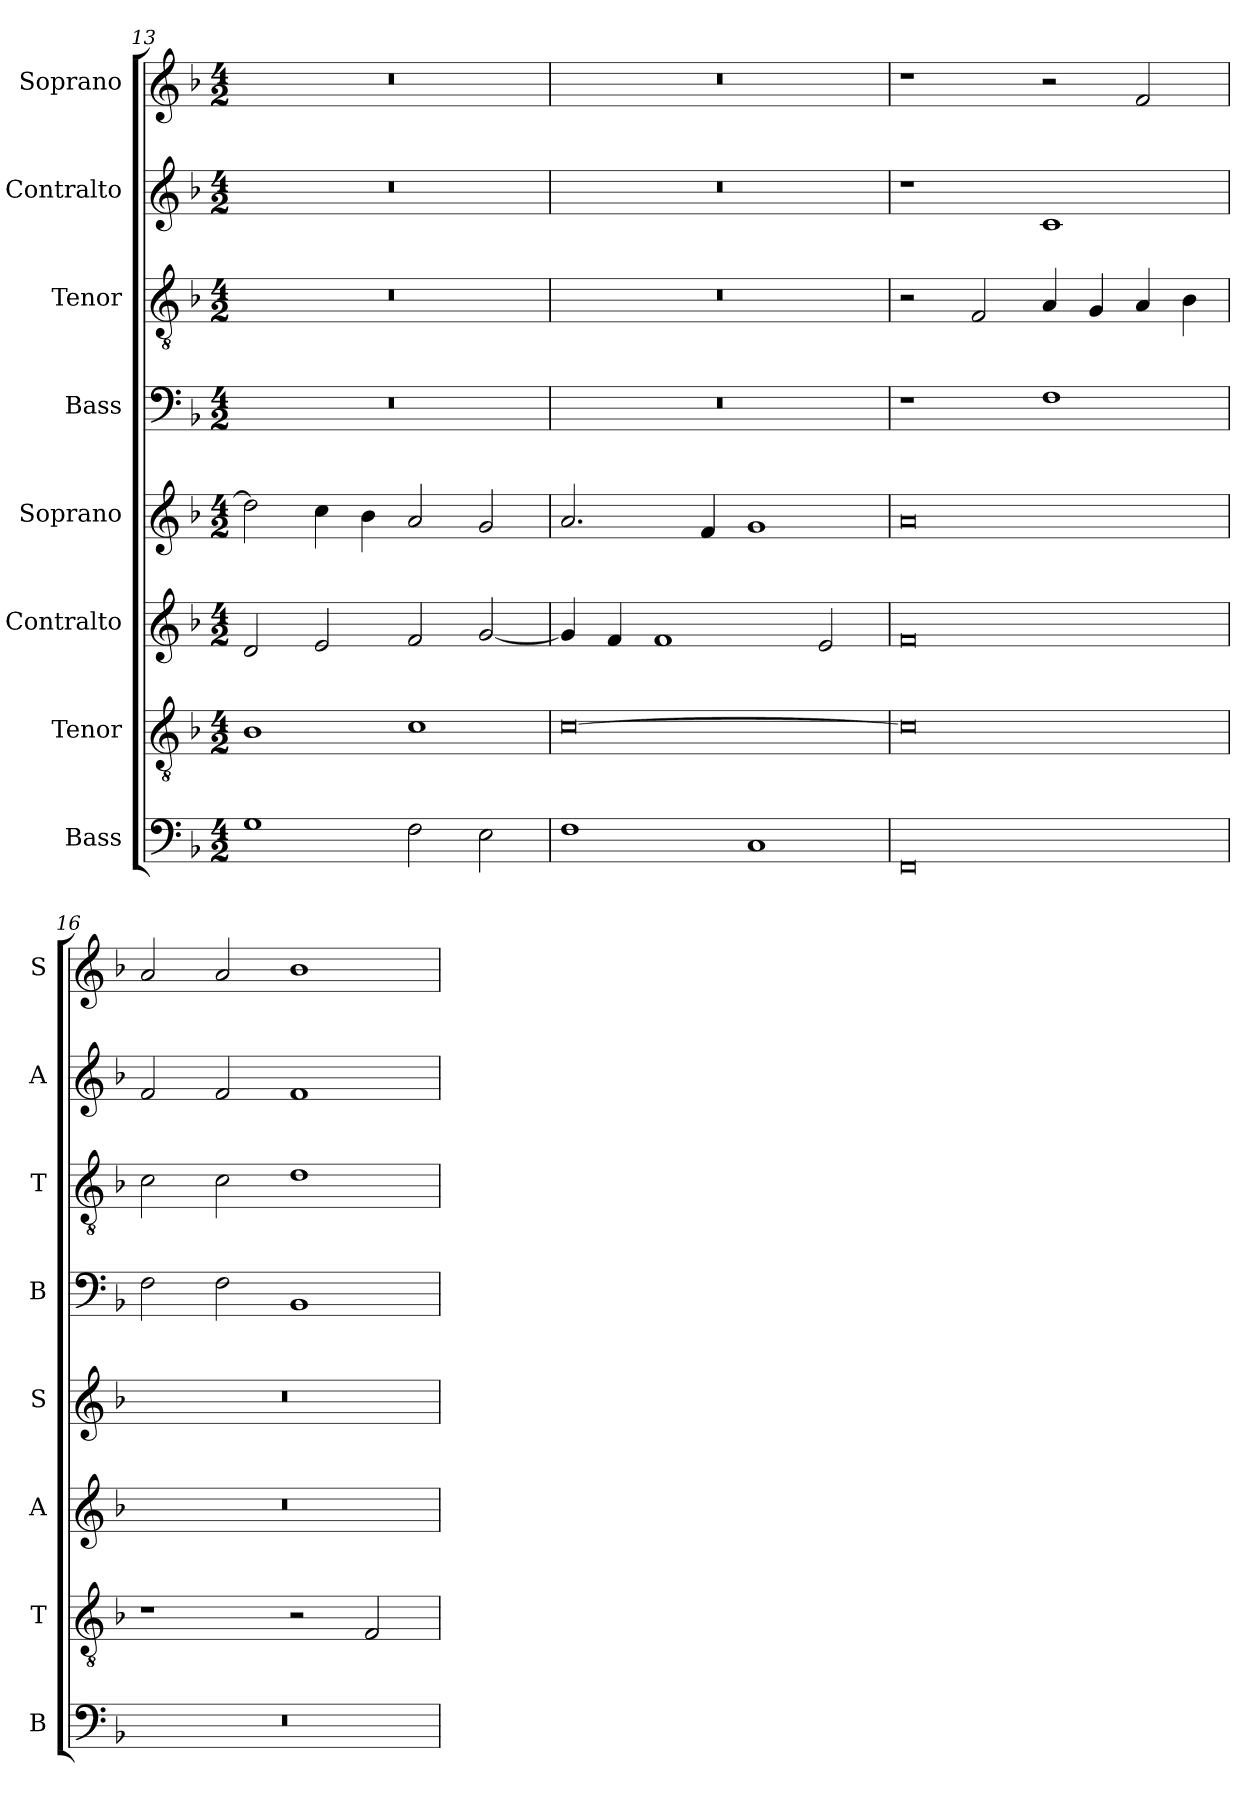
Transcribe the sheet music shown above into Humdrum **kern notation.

**kern	**kern	**kern	**kern	**kern	**kern	**kern	**kern
*part8	*part7	*part6	*part5	*part4	*part3	*part2	*part1
*staff8	*staff7	*staff6	*staff5	*staff4	*staff3	*staff2	*staff1
*I"Bass	*I"Tenor	*I"Contralto	*I"Soprano	*I"Bass	*I"Tenor	*I"Contralto	*I"Soprano
*I'B	*I'T	*I'A	*I'S	*I'B	*I'T	*I'A	*I'S
*clefF4	*clefGv2	*clefG2	*clefG2	*clefF4	*clefGv2	*clefG2	*clefG2
*k[b-]	*k[b-]	*k[b-]	*k[b-]	*k[b-]	*k[b-]	*k[b-]	*k[b-]
*F:ion	*F:ion	*F:ion	*F:ion	*F:ion	*F:ion	*F:ion	*F:ion
*M4/2	*M4/2	*M4/2	*M4/2	*M4/2	*M4/2	*M4/2	*M4/2
=13	=13	=13	=13	=13	=13	=13	=13
1G	1B-	2d	2dd]	0r	0r	0r	0r
.	.	2e	4cc	.	.	.	.
.	.	.	4b-	.	.	.	.
2F	1c	2f	2a	.	.	.	.
2E	.	[2g	2g	.	.	.	.
=14	=14	=14	=14	=14	=14	=14	=14
1F	[0c	4g]	2.a	0r	0r	0r	0r
.	.	4f	.	.	.	.	.
.	.	1f	.	.	.	.	.
.	.	.	4f	.	.	.	.
1C	.	.	1g	.	.	.	.
.	.	2e	.	.	.	.	.
=15	=15	=15	=15	=15	=15	=15	=15
0FF	0c]	0f	0a	1r	2r	1r	1r
.	.	.	.	.	2F	.	.
.	.	.	.	1F	4A	1c	2r
.	.	.	.	.	4G	.	.
.	.	.	.	.	4A	.	2f
.	.	.	.	.	4B-	.	.
=16	=16	=16	=16	=16	=16	=16	=16
0r	1r	0r	0r	2F	2c	2f	2a
.	.	.	.	2F	2c	2f	2a
.	2r	.	.	1BB-	1d	1f	1b-
.	2F	.	.	.	.	.	.
=	=	=	=	=	=	=	=
*-	*-	*-	*-	*-	*-	*-	*-
